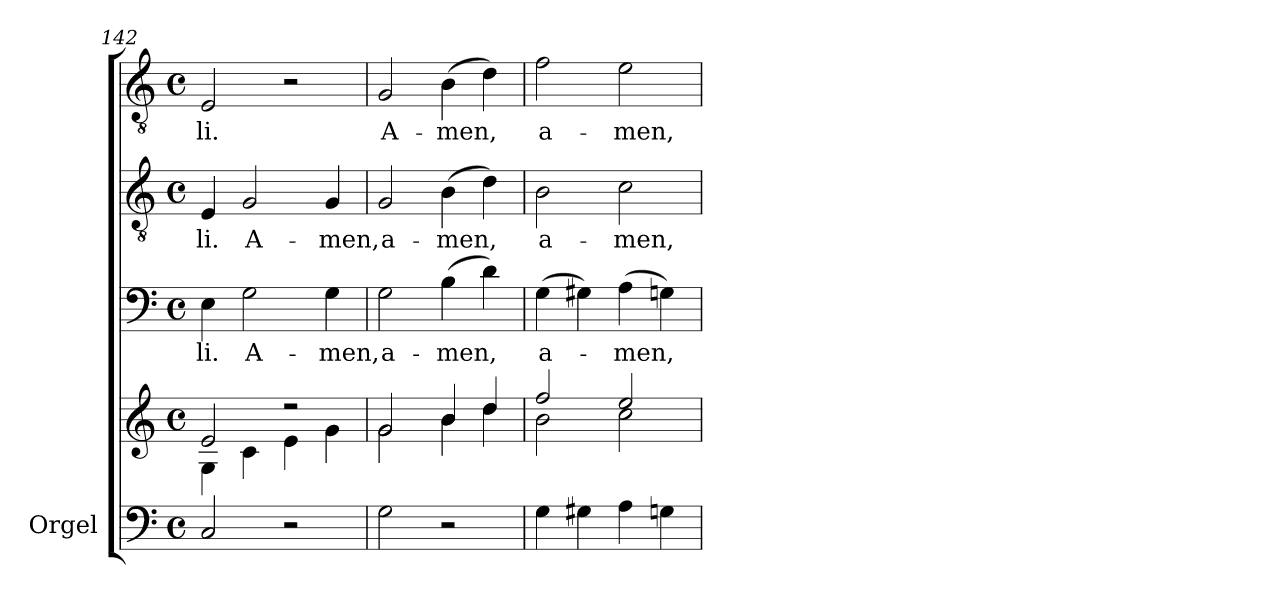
**kern	**kern	**kern	**text	**kern	**text	**kern	**text
*part4	*part4	*part3	*part3	*part2	*part2	*part1	*part1
*staff5	*staff4	*staff3	*staff3	*staff2	*staff2	*staff1	*staff1
*I"Orgel	*	*	*	*	*	*	*
*I'Org.	*	*	*	*	*	*	*
*clefF4	*clefG2	*clefF4	*	*clefGv2	*	*clefGv2	*
*k[]	*k[]	*k[]	*	*k[]	*	*k[]	*
*C:	*C:	*C:	*	*C:	*	*C:	*
*M4/4	*M4/4	*M4/4	*	*M4/4	*	*M4/4	*
*met(c)	*met(c)	*met(c)	*	*met(c)	*	*met(c)	*
=142	=142	=142	=142	=142	=142	=142	=142
*	*^	*	*	*	*	*	*
!	!	!	!	!LO:LY:b	!	!LO:LY:b	!	!LO:LY:b
2C/	2e/	4G\	4E\	-li.	4E/	-li.	2E/	-li.
!	!	!	!	!LO:LY:b	!	!LO:LY:b	!	!
.	.	4c\	2G\	A-	2G/	A-	.	.
2r	2r	4e\	.	.	.	.	2r	.
!	!	!	!	!LO:LY:b	!	!LO:LY:b	!	!
.	.	4g\	4G\	-men,	4G/	-men,	.	.
=143	=143	=143	=143	=143	=143	=143	=143	=143
!	!	!	!	!LO:LY:b	!	!LO:LY:b	!	!LO:LY:b
2G\	2g/	2g\	2G\	a-	2G/	a-	2G/	A-
!	!	!	!	!LO:LY:b	!	!LO:LY:b	!	!LO:LY:b
2r	4b/	4b\	(>4B\	-men,	(>4B\	-men,	(>4B\	-men,
.	4dd/	4dd\	4d\)	.	4d\)	.	4d\)	.
=144	=144	=144	=144	=144	=144	=144	=144	=144
!	!	!	!	!LO:LY:b	!	!LO:LY:b	!	!LO:LY:b
4G\	2ff/	2b\	(>4G\	a-	2B\	a-	2f\	a-
4G#X\	.	.	4G#X\)	.	.	.	.	.
!	!	!	!	!LO:LY:b	!	!LO:LY:b	!	!LO:LY:b
4A\	2ee/	2cc\	(>4A\	-men,	2c\	-men,	2e\	-men,
4Gn\	.	.	4Gn\)	.	.	.	.	.
*	*v	*v	*	*	*	*	*	*
=	=	=	=	=	=	=	=
*-	*-	*-	*-	*-	*-	*-	*-
